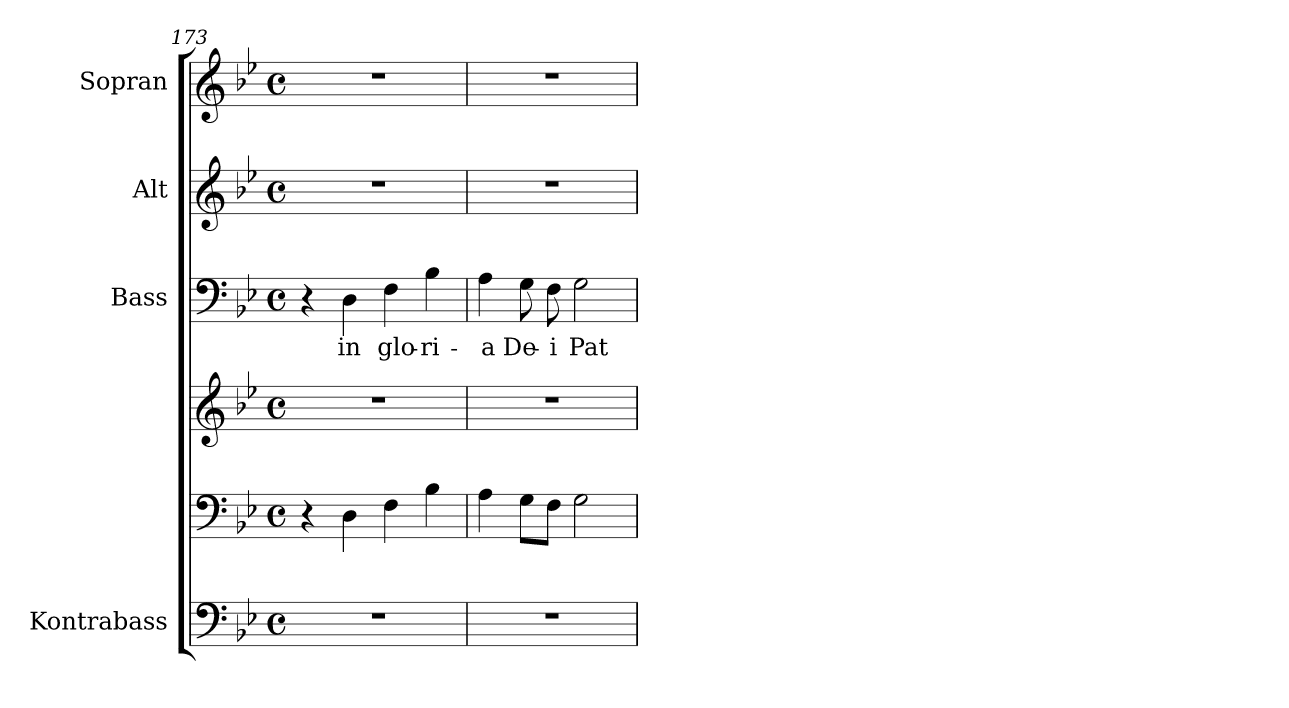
**kern	**kern	**kern	**kern	**text	**kern	**kern
*part5	*part4	*part4	*part3	*part3	*part2	*part1
*staff6	*staff5	*staff4	*staff3	*staff3	*staff2	*staff1
*I"Kontrabass	*	*	*I"Bass	*	*I"Alt	*I"Sopran
*I'Kb.	*	*	*I'B.	*	*I'A.	*I'S.
*clefF4	*clefF4	*clefG2	*clefF4	*	*clefG2	*clefG2
*ITrd7c12	*	*	*	*	*	*
*k[b-e-]	*k[b-e-]	*k[b-e-]	*k[b-e-]	*	*k[b-e-]	*k[b-e-]
*B-:	*B-:	*B-:	*B-:	*	*B-:	*B-:
*M4/4	*M4/4	*M4/4	*M4/4	*	*M4/4	*M4/4
*met(c)	*met(c)	*met(c)	*met(c)	*	*met(c)	*met(c)
=173	=173	=173	=173	=173	=173	=173
1r	4r	1r	4r	.	1r	1r
!	!	!	!	!LO:LY:b	!	!
.	4D\	.	4D\	in	.	.
!	!	!	!	!LO:LY:b	!	!
.	4F\	.	4F\	glo-	.	.
!	!	!	!	!LO:LY:b	!	!
.	4B-\	.	4B-\	-ri-	.	.
=174	=174	=174	=174	=174	=174	=174
!	!	!	!	!LO:LY:b	!	!
1r	4A\	1r	4A\	-a	1r	1r
!	!	!	!	!LO:LY:b	!	!
.	8G\L	.	8G\	De-	.	.
!	!	!	!	!LO:LY:b	!	!
.	8F\J	.	8F\	-i	.	.
!	!	!	!	!LO:LY:b	!	!
.	2G\	.	2G\	Pat-	.	.
=	=	=	=	=	=	=
*-	*-	*-	*-	*-	*-	*-
